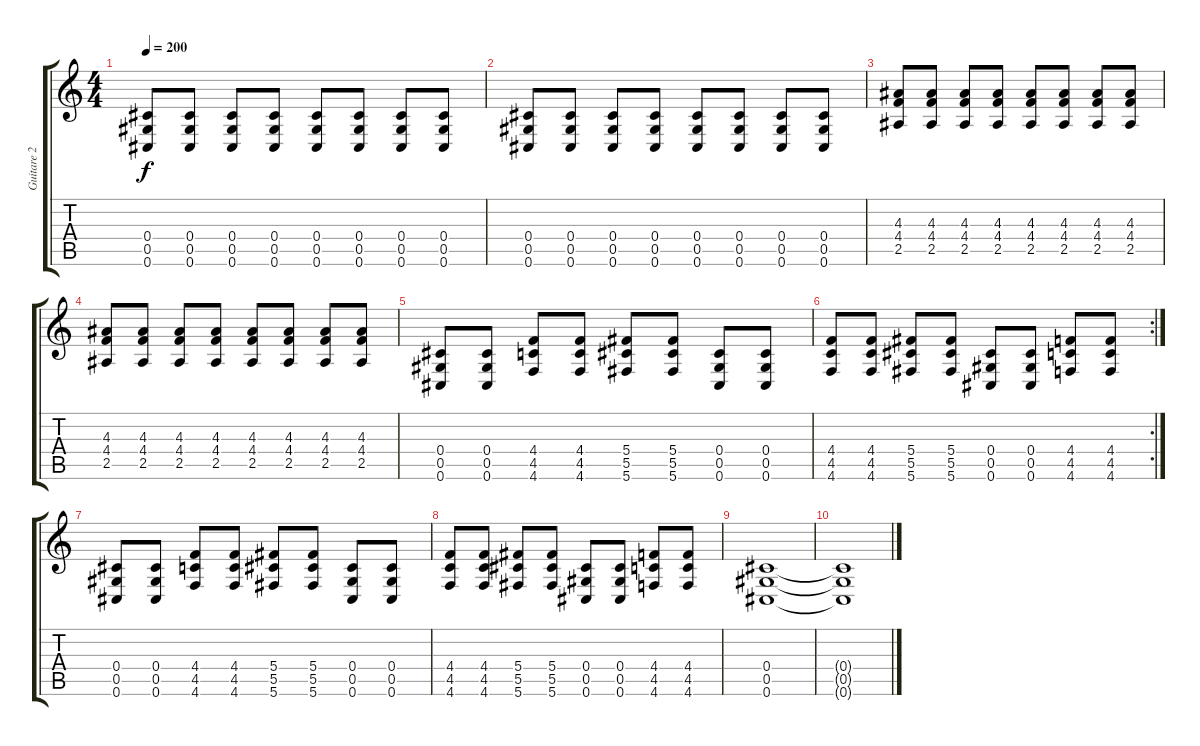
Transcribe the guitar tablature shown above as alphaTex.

\track ("Guitare 2" "Guitare 2") {instrument distortionguitar}
\staff {score tabs}
\tuning (Eb4 Bb3 Gb3 Db3 Ab2 Db2) {hide}
\ts (4 4)
\tempo 200
\clef g2
\ks c
(0.4 0.5 0.6).8{dy f} (0.4 0.5 0.6).8 (0.4 0.5 0.6).8 (0.4 0.5 0.6).8 (0.4 0.5 0.6).8 (0.4 0.5 0.6).8 (0.4 0.5 0.6).8 (0.4 0.5 0.6).8 |
(0.4 0.5 0.6).8 (0.4 0.5 0.6).8 (0.4 0.5 0.6).8 (0.4 0.5 0.6).8 (0.4 0.5 0.6).8 (0.4 0.5 0.6).8 (0.4 0.5 0.6).8 (0.4 0.5 0.6).8 |
(4.3 4.4 2.5).8 (4.3 4.4 2.5).8 (4.3 4.4 2.5).8 (4.3 4.4 2.5).8 (4.3 4.4 2.5).8 (4.3 4.4 2.5).8 (4.3 4.4 2.5).8 (4.3 4.4 2.5).8 |
(4.3 4.4 2.5).8 (4.3 4.4 2.5).8 (4.3 4.4 2.5).8 (4.3 4.4 2.5).8 (4.3 4.4 2.5).8 (4.3 4.4 2.5).8 (4.3 4.4 2.5).8 (4.3 4.4 2.5).8 |
(0.4 0.5 0.6).8 (0.4 0.5 0.6).8 (4.4 4.5 4.6).8 (4.4 4.5 4.6).8 (5.4 5.5 5.6).8 (5.4 5.5 5.6).8 (0.4 0.5 0.6).8 (0.4 0.5 0.6).8 |
\rc 2
(4.4 4.5 4.6).8 (4.4 4.5 4.6).8 (5.4 5.5 5.6).8 (5.4 5.5 5.6).8 (0.4 0.5 0.6).8 (0.4 0.5 0.6).8 (4.4 4.5 4.6).8 (4.4 4.5 4.6).8 |
(0.4 0.5 0.6).8 (0.4 0.5 0.6).8 (4.4 4.5 4.6).8 (4.4 4.5 4.6).8 (5.4 5.5 5.6).8 (5.4 5.5 5.6).8 (0.4 0.5 0.6).8 (0.4 0.5 0.6).8 |
(4.4 4.5 4.6).8 (4.4 4.5 4.6).8 (5.4 5.5 5.6).8 (5.4 5.5 5.6).8 (0.4 0.5 0.6).8 (0.4 0.5 0.6).8 (4.4 4.5 4.6).8 (4.4 4.5 4.6).8 |
(0.4 0.5 0.6).1 |
(0.4{t} 0.5{t} 0.6{t}).1
